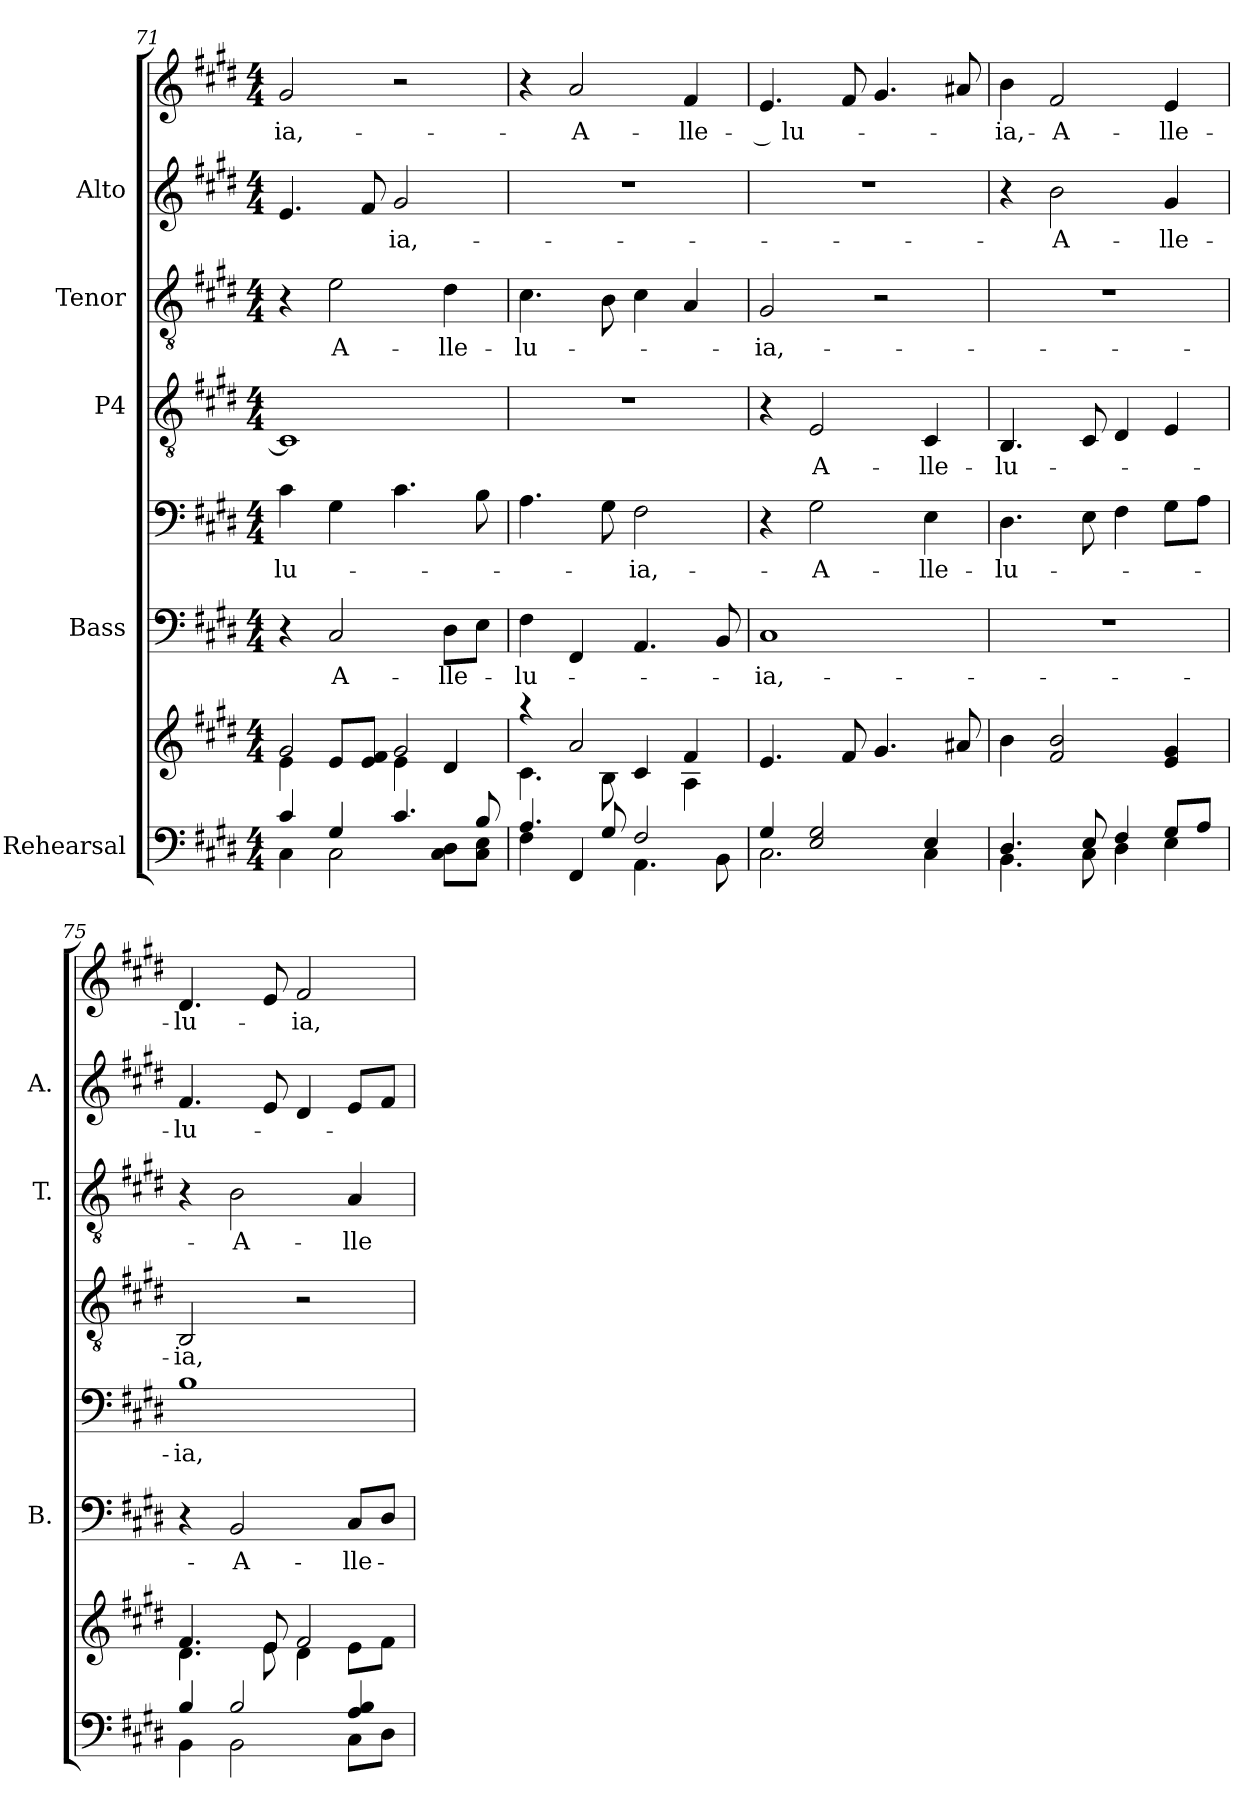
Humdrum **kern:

**kern	**kern	**kern	**text	**kern	**text	**kern	**text	**kern	**text	**kern	**text	**kern	**text
*part5	*part5	*part4	*part4	*part4	*part4	*part3	*part3	*part2	*part2	*part1	*part1	*part1	*part1
*staff8	*staff7	*staff6	*staff6	*staff5	*staff5	*staff4	*staff4	*staff3	*staff3	*staff2	*staff2	*staff1	*staff1
*I"Rehearsal	*	*I"Bass	*	*	*	*I"P4	*	*I"Tenor	*	*I"Alto	*	*	*
*	*	*I'B.	*	*	*	*	*	*I'T.	*	*I'A.	*	*	*
*clefF4	*clefG2	*clefF4	*	*clefF4	*	*clefGv2	*	*clefGv2	*	*clefG2	*	*clefG2	*
*	*	*	*	*	*	*ITrd7c12	*	*ITrd7c12	*	*	*	*	*
*k[f#c#g#d#]	*k[f#c#g#d#]	*k[f#c#g#d#]	*	*k[f#c#g#d#]	*	*k[f#c#g#d#]	*	*k[f#c#g#d#]	*	*k[f#c#g#d#]	*	*k[f#c#g#d#]	*
*E:	*E:	*E:	*	*E:	*	*E:	*	*E:	*	*E:	*	*E:	*
*M4/4	*M4/4	*M4/4	*	*M4/4	*	*M4/4	*	*M4/4	*	*M4/4	*	*M4/4	*
=71	=71	=71	=71	=71	=71	=71	=71	=71	=71	=71	=71	=71	=71
*^	*^	*	*	*	*	*	*	*	*	*	*	*	*
!	!	!	!	!	!	!	!LO:LY:b	!	!	!	!	!	!	!	!LO:LY:b
4c#/	4C#\	2g#/	4e\	4r	.	4c#\	-lu-	1CC#]	.	4r	.	4.e/	.	2g#/	-ia,-
!	!	!	!	!	!LO:LY:b	!	!	!	!	!	!LO:LY:b	!	!	!	!
4G#/	2C#\	.	8e/L	2C#/	-A-	4G#\	.	.	.	2E\	-A-	.	.	.	.
.	.	.	8e/ 8f#/J	.	.	.	.	.	.	.	.	8f#/	.	.	.
!	!	!	!	!	!	!	!	!	!	!	!	!	!LO:LY:b	!	!
4.c#/	.	2g#/	4e\	.	.	4.c#\	.	.	.	.	.	2g#/	-ia,-	2r	.
!	!	!	!	!	!LO:LY:b	!	!	!	!	!	!LO:LY:b	!	!	!	!
.	8C#\ 8D#\L	.	4d#/	8D#\L	-lle-	.	.	.	.	4D#\	-lle-	.	.	.	.
8B/	8C#\ 8E\J	.	.	8E\J	.	8B\	.	.	.	.	.	.	.	.	.
=72	=72	=72	=72	=72	=72	=72	=72	=72	=72	=72	=72	=72	=72	=72	=72
!	!	!	!	!	!LO:LY:b	!	!	!	!	!	!LO:LY:b	!	!	!	!
4.A/	4F#\	4raa	4.c#\	4F#\	-lu-	4.A\	.	1r	.	4.C#\	-lu-	1r	.	4r	.
!	!	!	!	!	!	!	!	!	!	!	!	!	!	!	!LO:LY:b
.	4FF#/	2a/	.	4FF#/	.	.	.	.	.	.	.	.	.	2a/	-A-
8G#/	.	.	8B\	.	.	8G#\	.	.	.	8BB\	.	.	.	.	.
!	!	!	!	!	!	!	!LO:LY:b	!	!	!	!	!	!	!	!
2F#/	4.AA\	.	4c#/	4.AA/	.	2F#\	-ia,-	.	.	4C#\	.	.	.	.	.
!	!	!	!	!	!	!	!	!	!	!	!	!	!	!	!LO:LY:b
.	.	4f#/	4A\	.	.	.	.	.	.	4AA/	.	.	.	4f#/	-lle-
.	8BB\	.	.	8BB/	.	.	.	.	.	.	.	.	.	.	.
*	*	*v	*v	*	*	*	*	*	*	*	*	*	*	*	*
!!LO:PB:g=z
=73	=73	=73	=73	=73	=73	=73	=73	=73	=73	=73	=73	=73	=73	=73
!	!	!	!	!LO:LY:b	!	!	!	!	!	!LO:LY:b	!	!	!	!LO:LY:b
4G#/	2.C#\	4.e/	1C#	-ia,-	4r	.	4r	.	2GG#/	-ia,-	1r	.	4.e/	-­ lu-
!	!	!	!	!	!	!LO:LY:b	!	!LO:LY:b	!	!	!	!	!	!
2E/ 2G#/	.	.	.	.	2G#\	-A-	2EE/	A-	.	.	.	.	.	.
.	.	8f#/	.	.	.	.	.	.	.	.	.	.	8f#/	.
.	.	4.g#/	.	.	.	.	.	.	2r	.	.	.	4.g#/	.
!	!	!	!	!	!	!LO:LY:b	!	!LO:LY:b	!	!	!	!	!	!
4E/	4C#\	.	.	.	4E\	-lle-	4CC#/	-lle-	.	.	.	.	.	.
.	.	8a#X/	.	.	.	.	.	.	.	.	.	.	8a#X/	.
=74	=74	=74	=74	=74	=74	=74	=74	=74	=74	=74	=74	=74	=74	=74
!	!	!	!	!	!	!LO:LY:b	!	!LO:LY:b	!	!	!	!	!	!LO:LY:b
4.D#/	4.BB\	4b\	1r	.	4.D#\	-lu-	4.BBB/	-lu-	1r	.	4r	.	4b\	-ia,-
!	!	!	!	!	!	!	!	!	!	!	!	!LO:LY:b	!	!LO:LY:b
.	.	2f#/ 2b/	.	.	.	.	.	.	.	.	2b\	-A-	2f#/	-A-
8E/	8C#\	.	.	.	8E\	.	8CC#/	.	.	.	.	.	.	.
4F#/	4D#\	.	.	.	4F#\	.	4DD#/	.	.	.	.	.	.	.
!	!	!	!	!	!	!	!	!	!	!	!	!LO:LY:b	!	!LO:LY:b
8G#/L	4E\	4e/ 4g#/	.	.	8G#\L	.	4EE/	.	.	.	4g#/	-lle-	4e/	-lle-
8A/J	.	.	.	.	8A\J	.	.	.	.	.	.	.	.	.
=75	=75	=75	=75	=75	=75	=75	=75	=75	=75	=75	=75	=75	=75	=75
*	*	*^	*	*	*	*	*	*	*	*	*	*	*	*
!	!	!	!	!	!	!	!LO:LY:b	!	!LO:LY:b	!	!	!	!LO:LY:b	!	!LO:LY:b
4B/	4BB\	4.f#/	4.d#\	4r	.	1B	-ia,-	2BBB/	-ia,-	4r	.	4.f#/	-lu-	4.d#/	-lu-
!	!	!	!	!	!LO:LY:b	!	!	!	!	!	!LO:LY:b	!	!	!	!
2B/	2BB\	.	.	2BB/	-A-	.	.	.	.	2BB\	-A-	.	.	.	.
.	.	8e/	8e\	.	.	.	.	.	.	.	.	8e/	.	8e/	.
!	!	!	!	!	!	!	!	!	!	!	!	!	!	!	!LO:LY:b
.	.	2f#/	4d#\	.	.	.	.	2r	.	.	.	4d#/	.	2f#/	-ia,-
!	!	!	!	!	!LO:LY:b	!	!	!	!	!	!LO:LY:b	!	!	!	!
4A/ 4B/	8C#\L	.	8e\L	8C#/L	-lle-	.	.	.	.	4AA/	-lle-	8e/L	.	.	.
.	8D#\J	.	8f#\J	8D#/J	.	.	.	.	.	.	.	8f#/J	.	.	.
*v	*v	*	*	*	*	*	*	*	*	*	*	*	*	*	*
*	*v	*v	*	*	*	*	*	*	*	*	*	*	*	*
=	=	=	=	=	=	=	=	=	=	=	=	=	=
*-	*-	*-	*-	*-	*-	*-	*-	*-	*-	*-	*-	*-	*-
